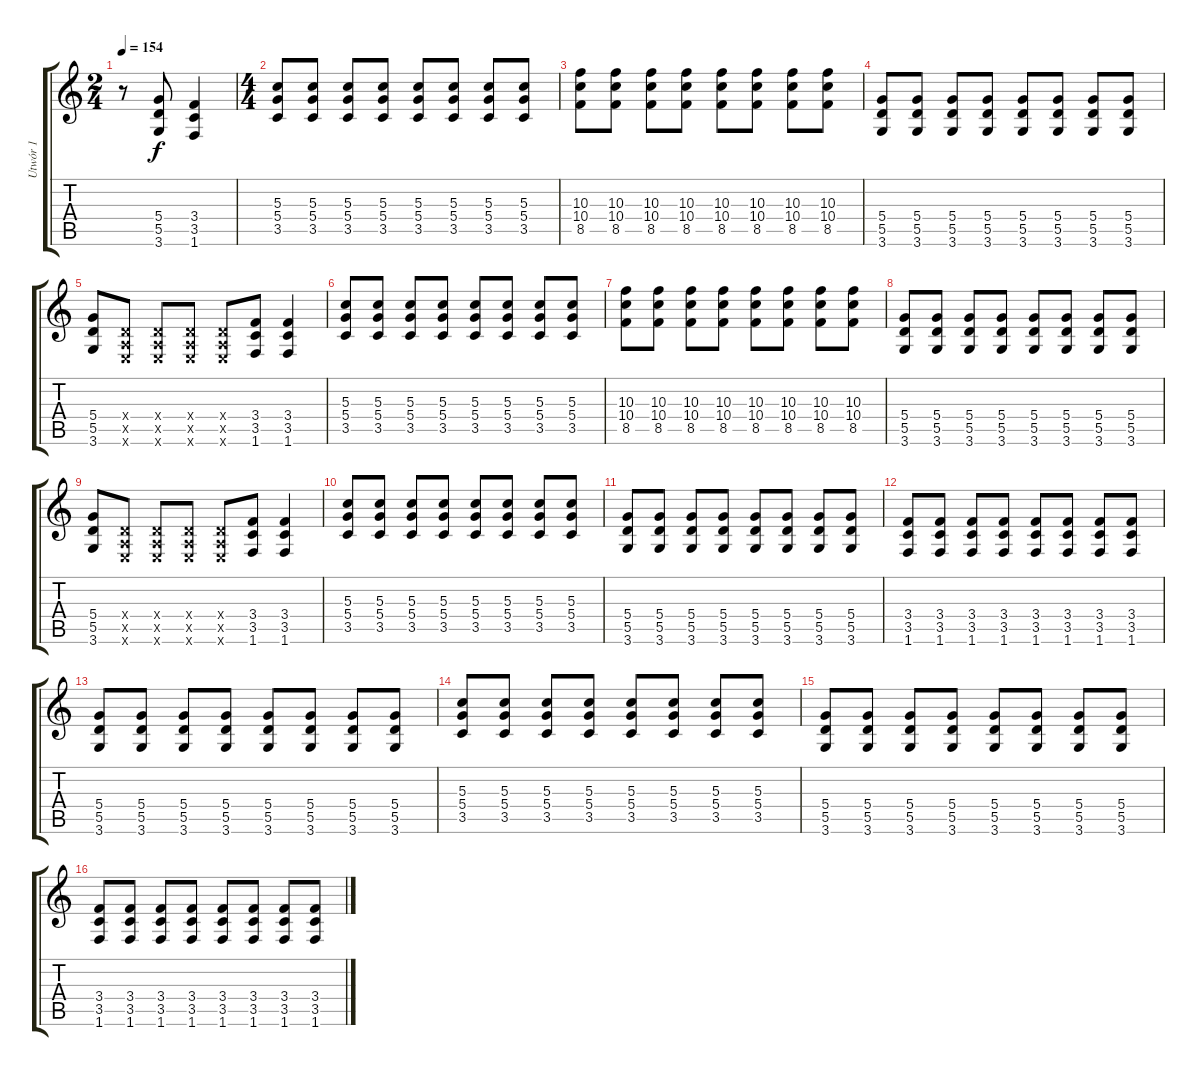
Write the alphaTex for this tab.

\track ("Utwór 1" "Utwór 1") {instrument distortionguitar}
\staff {score tabs}
\tuning (E4 B3 G3 D3 A2 E2) {hide}
\ts (2 4)
\tempo 154
\clef g2
\ks c
r.8{dy f instrument distortionguitar} (5.4 5.5 3.6).8 (3.4 3.5 1.6).4 |
\ts (4 4)
(5.3 5.4 3.5).8 (5.3 5.4 3.5).8 (5.3 5.4 3.5).8 (5.3 5.4 3.5).8 (5.3 5.4 3.5).8 (5.3 5.4 3.5).8 (5.3 5.4 3.5).8 (5.3 5.4 3.5).8 |
(10.3 10.4 8.5).8 (10.3 10.4 8.5).8 (10.3 10.4 8.5).8 (10.3 10.4 8.5).8 (10.3 10.4 8.5).8 (10.3 10.4 8.5).8 (10.3 10.4 8.5).8 (10.3 10.4 8.5).8 |
(5.4 5.5 3.6).8 (5.4 5.5 3.6).8 (5.4 5.5 3.6).8 (5.4 5.5 3.6).8 (5.4 5.5 3.6).8 (5.4 5.5 3.6).8 (5.4 5.5 3.6).8 (5.4 5.5 3.6).8 |
(5.4 5.5 3.6).8 (0.4{x} 0.5{x} 0.6{x}).8 (0.4{x} 0.5{x} 0.6{x}).8 (0.4{x} 0.5{x} 0.6{x}).8 (0.4{x} 0.5{x} 0.6{x}).8 (3.4 3.5 1.6).8 (3.4 3.5 1.6).4 |
(5.3 5.4 3.5).8 (5.3 5.4 3.5).8 (5.3 5.4 3.5).8 (5.3 5.4 3.5).8 (5.3 5.4 3.5).8 (5.3 5.4 3.5).8 (5.3 5.4 3.5).8 (5.3 5.4 3.5).8 |
(10.3 10.4 8.5).8 (10.3 10.4 8.5).8 (10.3 10.4 8.5).8 (10.3 10.4 8.5).8 (10.3 10.4 8.5).8 (10.3 10.4 8.5).8 (10.3 10.4 8.5).8 (10.3 10.4 8.5).8 |
(5.4 5.5 3.6).8 (5.4 5.5 3.6).8 (5.4 5.5 3.6).8 (5.4 5.5 3.6).8 (5.4 5.5 3.6).8 (5.4 5.5 3.6).8 (5.4 5.5 3.6).8 (5.4 5.5 3.6).8 |
(5.4 5.5 3.6).8 (0.4{x} 0.5{x} 0.6{x}).8 (0.4{x} 0.5{x} 0.6{x}).8 (0.4{x} 0.5{x} 0.6{x}).8 (0.4{x} 0.5{x} 0.6{x}).8 (3.4 3.5 1.6).8 (3.4 3.5 1.6).4 |
(5.3 5.4 3.5).8 (5.3 5.4 3.5).8 (5.3 5.4 3.5).8 (5.3 5.4 3.5).8 (5.3 5.4 3.5).8 (5.3 5.4 3.5).8 (5.3 5.4 3.5).8 (5.3 5.4 3.5).8 |
(5.4 5.5 3.6).8 (5.4 5.5 3.6).8 (5.4 5.5 3.6).8 (5.4 5.5 3.6).8 (5.4 5.5 3.6).8 (5.4 5.5 3.6).8 (5.4 5.5 3.6).8 (5.4 5.5 3.6).8 |
(3.4 3.5 1.6).8 (3.4 3.5 1.6).8 (3.4 3.5 1.6).8 (3.4 3.5 1.6).8 (3.4 3.5 1.6).8 (3.4 3.5 1.6).8 (3.4 3.5 1.6).8 (3.4 3.5 1.6).8 |
(5.4 5.5 3.6).8 (5.4 5.5 3.6).8 (5.4 5.5 3.6).8 (5.4 5.5 3.6).8 (5.4 5.5 3.6).8 (5.4 5.5 3.6).8 (5.4 5.5 3.6).8 (5.4 5.5 3.6).8 |
(5.3 5.4 3.5).8 (5.3 5.4 3.5).8 (5.3 5.4 3.5).8 (5.3 5.4 3.5).8 (5.3 5.4 3.5).8 (5.3 5.4 3.5).8 (5.3 5.4 3.5).8 (5.3 5.4 3.5).8 |
(5.4 5.5 3.6).8 (5.4 5.5 3.6).8 (5.4 5.5 3.6).8 (5.4 5.5 3.6).8 (5.4 5.5 3.6).8 (5.4 5.5 3.6).8 (5.4 5.5 3.6).8 (5.4 5.5 3.6).8 |
(3.4 3.5 1.6).8 (3.4 3.5 1.6).8 (3.4 3.5 1.6).8 (3.4 3.5 1.6).8 (3.4 3.5 1.6).8 (3.4 3.5 1.6).8 (3.4 3.5 1.6).8 (3.4 3.5 1.6).8
